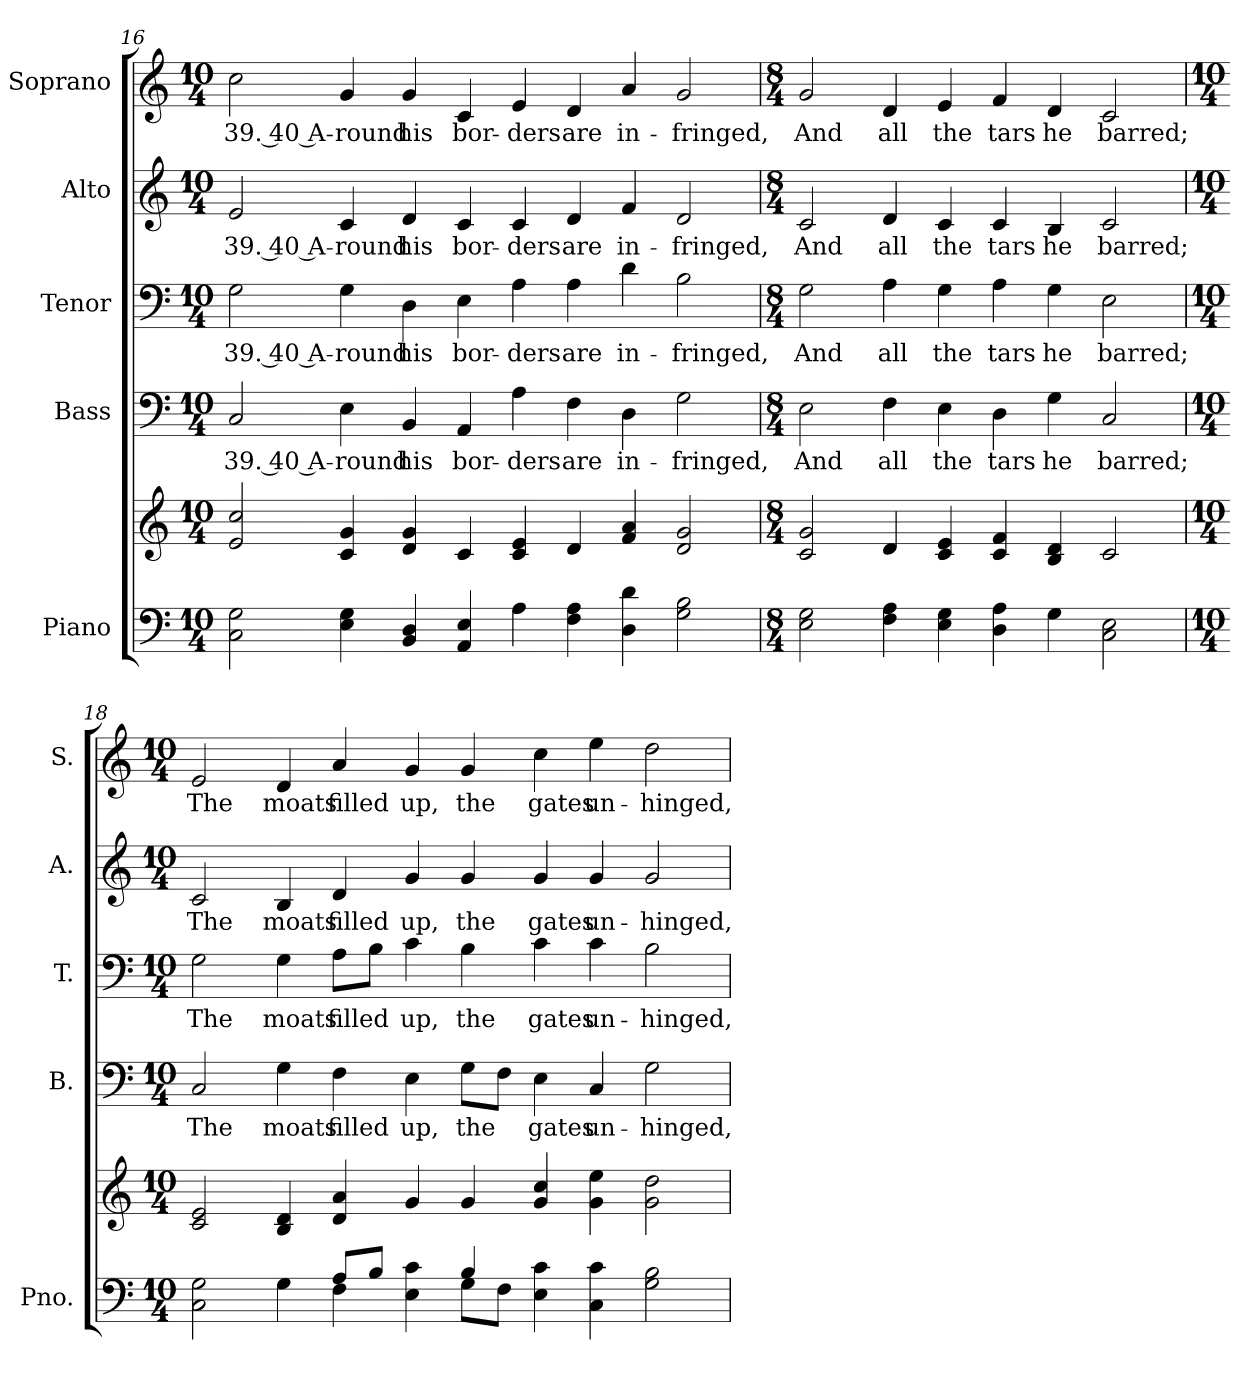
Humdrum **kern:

**kern	**kern	**kern	**text	**kern	**text	**kern	**text	**kern	**text
*part5	*part5	*part4	*part4	*part3	*part3	*part2	*part2	*part1	*part1
*staff6	*staff5	*staff4	*staff4	*staff3	*staff3	*staff2	*staff2	*staff1	*staff1
*I"Piano	*	*I"Bass	*	*I"Tenor	*	*I"Alto	*	*I"Soprano	*
*I'Pno.	*	*I'B.	*	*I'T.	*	*I'A.	*	*I'S.	*
*clefF4	*clefG2	*clefF4	*	*clefF4	*	*clefG2	*	*clefG2	*
*k[]	*k[]	*k[]	*	*k[]	*	*k[]	*	*k[]	*
*C:	*C:	*C:	*	*C:	*	*C:	*	*C:	*
*M10/4	*M10/4	*M10/4	*	*M10/4	*	*M10/4	*	*M10/4	*
=16	=16	=16	=16	=16	=16	=16	=16	=16	=16
!	!	!	!LO:LY:b:color=#000000	!	!	!	!	!	!
!	!	!	!	!	!LO:LY:b:color=#000000	!	!	!	!
!	!	!	!	!	!	!	!LO:LY:b:color=#000000	!	!
!	!	!	!	!	!	!	!	!	!LO:LY:b:color=#000000
2Ci\ 2Gi	2ei/ 2cci	2Ci/	39. 40 A-	2Gi\	39. 40 A-	2ei/	39. 40 A-	2cci\	39. 40 A-
!	!	!	!LO:LY:b:color=#000000	!	!	!	!	!	!
!	!	!	!	!	!LO:LY:b:color=#000000	!	!	!	!
!	!	!	!	!	!	!	!LO:LY:b:color=#000000	!	!
!	!	!	!	!	!	!	!	!	!LO:LY:b:color=#000000
4Ei\ 4Gi	4ci/ 4gi	4Ei\	-round	4Gi\	-round	4ci/	-round	4gi/	-round
!	!	!	!LO:LY:b:color=#000000	!	!	!	!	!	!
!	!	!	!	!	!LO:LY:b:color=#000000	!	!	!	!
!	!	!	!	!	!	!	!LO:LY:b:color=#000000	!	!
!	!	!	!	!	!	!	!	!	!LO:LY:b:color=#000000
4BBi/ 4Di	4di/ 4gi	4BBi/	his	4Di\	his	4di/	his	4gi/	his
!	!	!	!LO:LY:b:color=#000000	!	!	!	!	!	!
!	!	!	!	!	!LO:LY:b:color=#000000	!	!	!	!
!	!	!	!	!	!	!	!LO:LY:b:color=#000000	!	!
!	!	!	!	!	!	!	!	!	!LO:LY:b:color=#000000
4AAi/ 4Ei	4ci/	4AAi/	bor-	4Ei\	bor-	4ci/	bor-	4ci/	bor-
!	!	!	!LO:LY:b:color=#000000	!	!	!	!	!	!
!	!	!	!	!	!LO:LY:b:color=#000000	!	!	!	!
!	!	!	!	!	!	!	!LO:LY:b:color=#000000	!	!
!	!	!	!	!	!	!	!	!	!LO:LY:b:color=#000000
4Ai\	4ci/ 4ei	4Ai\	-ders	4Ai\	-ders	4ci/	-ders	4ei/	-ders
!	!	!	!LO:LY:b:color=#000000	!	!	!	!	!	!
!	!	!	!	!	!LO:LY:b:color=#000000	!	!	!	!
!	!	!	!	!	!	!	!LO:LY:b:color=#000000	!	!
!	!	!	!	!	!	!	!	!	!LO:LY:b:color=#000000
4Fi\ 4Ai	4di/	4Fi\	are	4Ai\	are	4di/	are	4di/	are
!	!	!	!LO:LY:b:color=#000000	!	!	!	!	!	!
!	!	!	!	!	!LO:LY:b:color=#000000	!	!	!	!
!	!	!	!	!	!	!	!LO:LY:b:color=#000000	!	!
!	!	!	!	!	!	!	!	!	!LO:LY:b:color=#000000
4Di\ 4di	4fi/ 4ai	4Di\	in-	4di\	in-	4fi/	in-	4ai/	in-
!	!	!	!LO:LY:b:color=#000000	!	!	!	!	!	!
!	!	!	!	!	!LO:LY:b:color=#000000	!	!	!	!
!	!	!	!	!	!	!	!LO:LY:b:color=#000000	!	!
!	!	!	!	!	!	!	!	!	!LO:LY:b:color=#000000
2Gi\ 2Bi	2di/ 2gi	2Gi\	-fringed,	2Bi\	-fringed,	2di/	-fringed,	2gi/	-fringed,
!!LO:PB:g=z
=17	=17	=17	=17	=17	=17	=17	=17	=17	=17
*M8/4	*M8/4	*M8/4	*	*M8/4	*	*M8/4	*	*M8/4	*
!	!	!	!LO:LY:b:color=#000000	!	!	!	!	!	!
!	!	!	!	!	!LO:LY:b:color=#000000	!	!	!	!
!	!	!	!	!	!	!	!LO:LY:b:color=#000000	!	!
!	!	!	!	!	!	!	!	!	!LO:LY:b:color=#000000
2Ei\ 2Gi	2ci/ 2gi	2Ei\	And	2Gi\	And	2ci/	And	2gi/	And
!	!	!	!LO:LY:b:color=#000000	!	!	!	!	!	!
!	!	!	!	!	!LO:LY:b:color=#000000	!	!	!	!
!	!	!	!	!	!	!	!LO:LY:b:color=#000000	!	!
!	!	!	!	!	!	!	!	!	!LO:LY:b:color=#000000
4Fi\ 4Ai	4di/	4Fi\	all	4Ai\	all	4di/	all	4di/	all
!	!	!	!LO:LY:b:color=#000000	!	!	!	!	!	!
!	!	!	!	!	!LO:LY:b:color=#000000	!	!	!	!
!	!	!	!	!	!	!	!LO:LY:b:color=#000000	!	!
!	!	!	!	!	!	!	!	!	!LO:LY:b:color=#000000
4Ei\ 4Gi	4ci/ 4ei	4Ei\	the	4Gi\	the	4ci/	the	4ei/	the
!	!	!	!LO:LY:b:color=#000000	!	!	!	!	!	!
!	!	!	!	!	!LO:LY:b:color=#000000	!	!	!	!
!	!	!	!	!	!	!	!LO:LY:b:color=#000000	!	!
!	!	!	!	!	!	!	!	!	!LO:LY:b:color=#000000
4Di\ 4Ai	4ci/ 4fi	4Di\	tars	4Ai\	tars	4ci/	tars	4fi/	tars
!	!	!	!LO:LY:b:color=#000000	!	!	!	!	!	!
!	!	!	!	!	!LO:LY:b:color=#000000	!	!	!	!
!	!	!	!	!	!	!	!LO:LY:b:color=#000000	!	!
!	!	!	!	!	!	!	!	!	!LO:LY:b:color=#000000
4Gi\	4Bi/ 4di	4Gi\	he	4Gi\	he	4Bi/	he	4di/	he
!	!	!	!LO:LY:b:color=#000000	!	!	!	!	!	!
!	!	!	!	!	!LO:LY:b:color=#000000	!	!	!	!
!	!	!	!	!	!	!	!LO:LY:b:color=#000000	!	!
!	!	!	!	!	!	!	!	!	!LO:LY:b:color=#000000
2Ci\ 2Ei	2ci/	2Ci/	barred;	2Ei\	barred;	2ci/	barred;	2ci/	barred;
=18	=18	=18	=18	=18	=18	=18	=18	=18	=18
*M10/4	*M10/4	*M10/4	*	*M10/4	*	*M10/4	*	*M10/4	*
*^	*	*	*	*	*	*	*	*	*
!	!	!	!	!LO:LY:b:color=#000000	!	!	!	!	!	!
!	!	!	!	!	!	!LO:LY:b:color=#000000	!	!	!	!
!	!	!	!	!	!	!	!	!LO:LY:b:color=#000000	!	!
!	!	!	!	!	!	!	!	!	!	!LO:LY:b:color=#000000
2Ci\ 2Gi	2ryy	2ci/ 2ei	2Ci/	The	2Gi\	The	2ci/	The	2ei/	The
!	!	!	!	!LO:LY:b:color=#000000	!	!	!	!	!	!
!	!	!	!	!	!	!LO:LY:b:color=#000000	!	!	!	!
!	!	!	!	!	!	!	!	!LO:LY:b:color=#000000	!	!
!	!	!	!	!	!	!	!	!	!	!LO:LY:b:color=#000000
4Gi\	4ryy	4Bi/ 4di	4Gi\	moats	4Gi\	moats	4Bi/	moats	4di/	moats
!	!	!	!	!LO:LY:b:color=#000000	!	!	!	!	!	!
!	!	!	!	!	!	!LO:LY:b:color=#000000	!	!	!	!
!	!	!	!	!	!	!	!	!LO:LY:b:color=#000000	!	!
!	!	!	!	!	!	!	!	!	!	!LO:LY:b:color=#000000
8Ai/L	4Fi\	4di/ 4ai	4Fi\	filled	8Ai\L	filled	4di/	filled	4ai/	filled
8Bi/J	.	.	.	.	8Bi\J	.	.	.	.	.
!	!	!	!	!LO:LY:b:color=#000000	!	!	!	!	!	!
!	!	!	!	!	!	!LO:LY:b:color=#000000	!	!	!	!
!	!	!	!	!	!	!	!	!LO:LY:b:color=#000000	!	!
!	!	!	!	!	!	!	!	!	!	!LO:LY:b:color=#000000
4Ei\ 4ci	4ryy	4gi/	4Ei\	up,	4ci\	up,	4gi/	up,	4gi/	up,
!	!	!	!	!LO:LY:b:color=#000000	!	!	!	!	!	!
!	!	!	!	!	!	!LO:LY:b:color=#000000	!	!	!	!
!	!	!	!	!	!	!	!	!LO:LY:b:color=#000000	!	!
!	!	!	!	!	!	!	!	!	!	!LO:LY:b:color=#000000
4Bi/	8Gi\L	4gi/	8Gi\L	the	4Bi\	the	4gi/	the	4gi/	the
.	8Fi\J	.	8Fi\J	.	.	.	.	.	.	.
!	!	!	!	!LO:LY:b:color=#000000	!	!	!	!	!	!
!	!	!	!	!	!	!LO:LY:b:color=#000000	!	!	!	!
!	!	!	!	!	!	!	!	!LO:LY:b:color=#000000	!	!
!	!	!	!	!	!	!	!	!	!	!LO:LY:b:color=#000000
4Ei\ 4ci	2ryy	4gi/ 4cci	4Ei\	gates	4ci\	gates	4gi/	gates	4cci\	gates
!	!	!	!	!LO:LY:b:color=#000000	!	!	!	!	!	!
!	!	!	!	!	!	!LO:LY:b:color=#000000	!	!	!	!
!	!	!	!	!	!	!	!	!LO:LY:b:color=#000000	!	!
!	!	!	!	!	!	!	!	!	!	!LO:LY:b:color=#000000
4Ci\ 4ci	.	4gi\ 4eei	4Ci/	un-	4ci\	un-	4gi/	un-	4eei\	un-
!	!	!	!	!LO:LY:b:color=#000000	!	!	!	!	!	!
!	!	!	!	!	!	!LO:LY:b:color=#000000	!	!	!	!
!	!	!	!	!	!	!	!	!LO:LY:b:color=#000000	!	!
!	!	!	!	!	!	!	!	!	!	!LO:LY:b:color=#000000
2Gi\ 2Bi	2ryy	2gi\ 2ddi	2Gi\	-hinged,	2Bi\	-hinged,	2gi/	-hinged,	2ddi\	-hinged,
*v	*v	*	*	*	*	*	*	*	*	*
=	=	=	=	=	=	=	=	=	=
*-	*-	*-	*-	*-	*-	*-	*-	*-	*-
